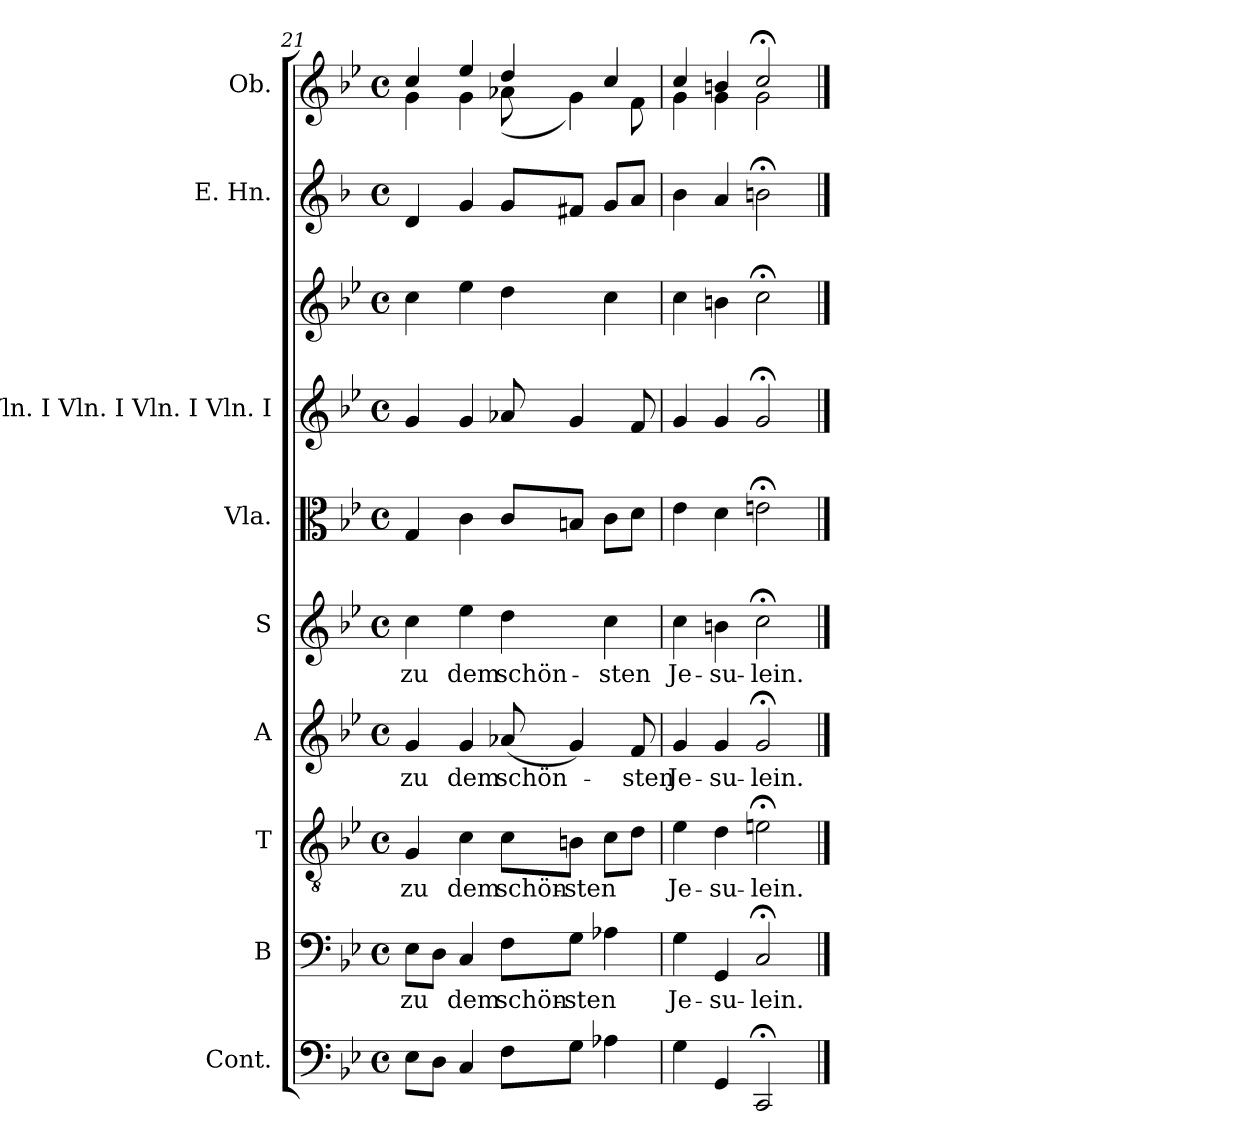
**kern	**kern	**text	**kern	**text	**kern	**text	**kern	**text	**kern	**kern	**kern	**kern	**kern
*part9	*part8	*part8	*part7	*part7	*part6	*part6	*part5	*part5	*part4	*part3	*part3	*part2	*part1
*staff10	*staff9	*staff9	*staff8	*staff8	*staff7	*staff7	*staff6	*staff6	*staff5	*staff4	*staff3	*staff2	*staff1
*I"Cont.	*I"B	*	*I"T	*	*I"A	*	*I"S	*	*I"Vla.	*I"Vln. I Vln. I Vln. I Vln. I	*	*I"E. Hn.	*I"Ob.
*I'Cont.	*I'B	*	*I'T	*	*I'A	*	*I'S	*	*I'Vla.	*I'Vln	*	*I'E. Hn.	*I'Ob.
*clefF4	*clefF4	*	*clefGv2	*	*clefG2	*	*clefG2	*	*clefC3	*clefG2	*clefG2	*clefG2	*clefG2
*	*	*	*	*	*	*	*	*	*	*	*	*ITrd-3c-5	*
*k[b-e-]	*k[b-e-]	*	*k[b-e-]	*	*k[b-e-]	*	*k[b-e-]	*	*k[b-e-]	*k[b-e-]	*k[b-e-]	*k[b-e-]	*k[b-e-]
*B-:	*B-:	*	*B-:	*	*B-:	*	*B-:	*	*B-:	*B-:	*B-:	*B-:	*B-:
*M4/4	*M4/4	*	*M4/4	*	*M4/4	*	*M4/4	*	*M4/4	*M4/4	*M4/4	*M4/4	*M4/4
*met(c)	*met(c)	*	*met(c)	*	*met(c)	*	*met(c)	*	*met(c)	*met(c)	*met(c)	*met(c)	*met(c)
=21	=21	=21	=21	=21	=21	=21	=21	=21	=21	=21	=21	=21	=21
!	!	!LO:LY:b	!	!LO:LY:b	!	!LO:LY:b	!	!LO:LY:b	!	!	!	!	!
*	*	*	*	*	*	*	*	*	*	*	*	*	*^
8E-\L	8E-\L	zu	4G/	zu	4g/	zu	4cc\	zu	4G/	4g/	4cc\	4g/	4cc/	4g\
8D\J	8D\J	.	.	.	.	.	.	.	.	.	.	.	.	.
!	!	!LO:LY:b	!	!LO:LY:b	!	!LO:LY:b	!	!LO:LY:b	!	!	!	!	!	!
4C/	4C/	dem	4c\	dem	4g/	dem	4ee-\	dem	4c\	4g/	4ee-\	4cc/	4g\	4ee-/
!	!	!LO:LY:b	!	!LO:LY:b	!	!LO:LY:b	!	!LO:LY:b	!	!	!	!	!	!
8F\L	8F\L	schön-	8c\L	schön-	(<8a-X/	schön-	4dd\	schön-	8c/L	8a-X/	4dd\	8cc/L	4dd/	(<8a-X\
!	!	!LO:LY:b	!	!LO:LY:b	!	!	!	!	!	!	!	!	!	!
8G\J	8G\J	-sten	8Bn\J	-sten	4g/)	.	.	.	8Bn/J	4g/	.	8bn/J	.	4g\)
!	!	!	!	!	!	!	!	!LO:LY:b	!	!	!	!	!	!
4A-X\	4A-X\	.	8c\L	.	.	.	4cc\	-sten	8c\L	.	4cc\	8cc/L	4cc/	.
!	!	!	!	!	!	!LO:LY:b	!	!	!	!	!	!	!	!
.	.	.	8d\J	.	8f/	-sten	.	.	8d\J	8f/	.	8dd/J	.	8f\
=22	=22	=22	=22	=22	=22	=22	=22	=22	=22	=22	=22	=22	=22	=22
!	!	!LO:LY:b	!	!LO:LY:b	!	!LO:LY:b	!	!LO:LY:b	!	!	!	!	!	!
4G\	4G\	Je-	4e-\	Je-	4g/	Je-	4cc\	Je-	4e-\	4g/	4cc\	4ee-\	4cc/	4g\
!	!	!LO:LY:b	!	!LO:LY:b	!	!LO:LY:b	!	!LO:LY:b	!	!	!	!	!	!
4GG/	4GG/	-su-	4d\	-su-	4g/	-su-	4bn\	-su-	4d\	4g/	4bn\	4dd/	4bn/	4g\
!	!	!LO:LY:b	!	!LO:LY:b	!	!LO:LY:b	!	!LO:LY:b	!	!	!	!	!	!
2CC;/	2C;/	-lein.	2en;<\	-lein.	2g;/	-lein.	2cc;<\	-lein.	2en;<\	2g;/	2cc;<\	2een;<\	2cc;</	2g\
*	*	*	*	*	*	*	*	*	*	*	*	*	*v	*v
==	==	==	==	==	==	==	==	==	==	==	==	==	==
*-	*-	*-	*-	*-	*-	*-	*-	*-	*-	*-	*-	*-	*-
